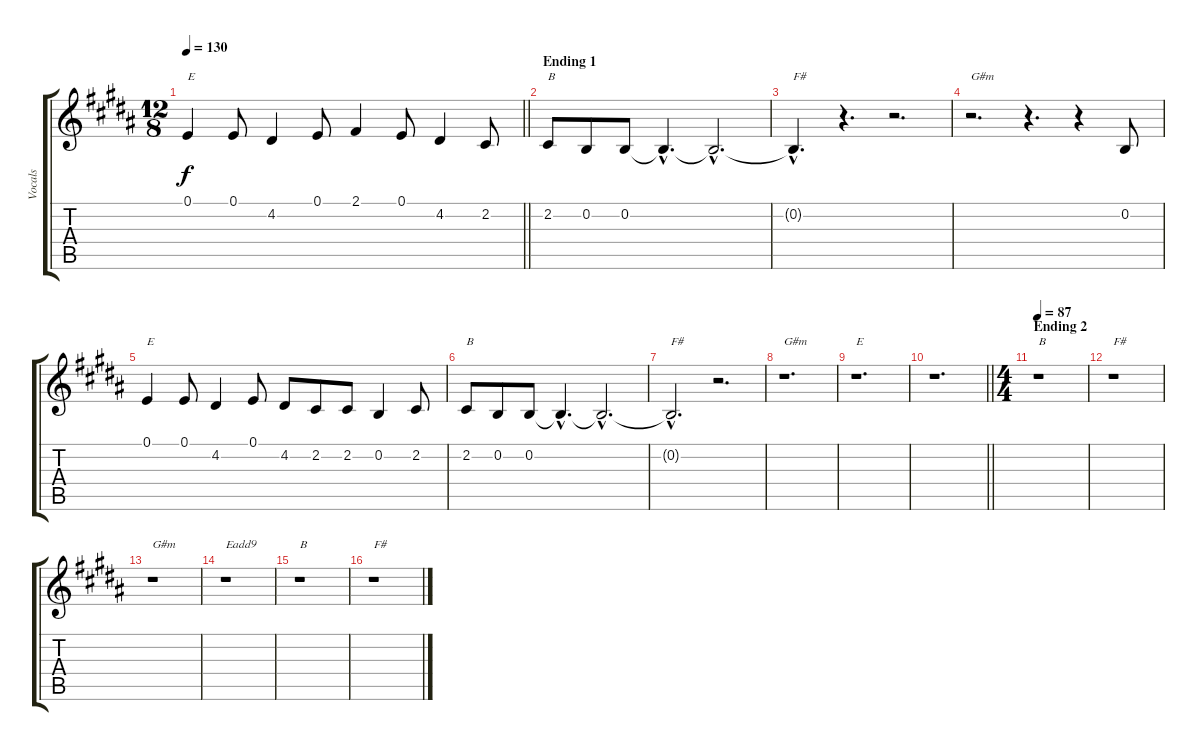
\track ("Vocals" "Vocals") {instrument sopranosax}
\staff {score tabs}
\tuning (E4 B3 G3 D3 A2 E2) {hide}
\ts (12 8)
\tempo 130
\clef g2
\barLineRight lightlight
\ks b
0.1.4{txt "E" dy f} 0.1.8 4.2.4 0.1.8 2.1.4 0.1.8 4.2.4 2.2.8 |
\section ("" "Ending 1")
2.2.8{txt "B"} 0.2.8 0.2.8 0.2{hac t}.4{d} 0.2{hac t}.2{d} |
0.2{hac t}.4{d txt "F#"} r.4{d} r.2{d} |
r.2{d txt "G#m"} r.4{d} r.4 0.2.8 |
0.1.4{txt "E"} 0.1.8 4.2.4 0.1.8 4.2.8 2.2.8 2.2.8 0.2.4 2.2.8 |
2.2.8{txt "B"} 0.2.8 0.2.8 0.2{hac t}.4{d} 0.2{hac t}.2{d} |
0.2{hac t}.2{d txt "F#"} r.2{d} |
r.1{d txt "G#m"} |
r.1{d txt "E"} |
\barLineRight lightlight
r.1{d} |
\ts (4 4)
\section ("" "Ending 2")
\tempo 87
r.1{txt "B"} |
r.1{txt "F#"} |
r.1{txt "G#m"} |
r.1{txt "Eadd9"} |
r.1{txt "B"} |
r.1{txt "F#"}
